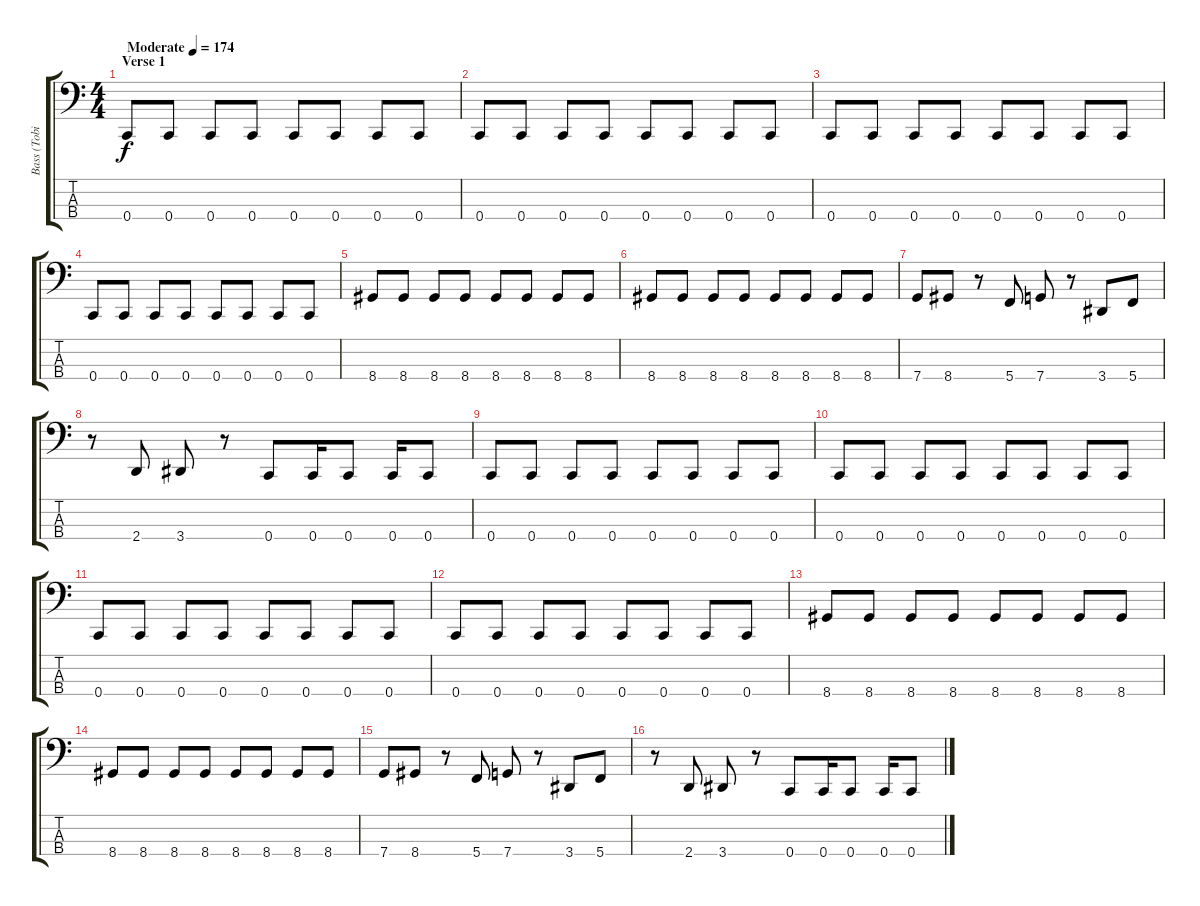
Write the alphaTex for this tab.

\track ("Bass (Tobi)" "Bass (Tobi") {instrument electricbassfinger}
\staff {score tabs}
\tuning (F2 C2 G1 C1) {hide}
\ts (4 4)
\section ("" "Verse 1")
\tempo (174 "Moderate")
\clef f4
\ks c
0.4.8{dy f instrument electricbassfinger} 0.4.8 0.4.8 0.4.8 0.4.8 0.4.8 0.4.8 0.4.8 |
0.4.8 0.4.8 0.4.8 0.4.8 0.4.8 0.4.8 0.4.8 0.4.8 |
0.4.8 0.4.8 0.4.8 0.4.8 0.4.8 0.4.8 0.4.8 0.4.8 |
0.4.8 0.4.8 0.4.8 0.4.8 0.4.8 0.4.8 0.4.8 0.4.8 |
8.4.8 8.4.8 8.4.8 8.4.8 8.4.8 8.4.8 8.4.8 8.4.8 |
8.4.8 8.4.8 8.4.8 8.4.8 8.4.8 8.4.8 8.4.8 8.4.8 |
7.4.8 8.4.8 r.8 5.4.8 7.4.8 r.8 3.4.8 5.4.8 |
r.8 2.4.8 3.4.8 r.8 0.4.8 0.4.16 0.4.8 0.4.16 0.4.8 |
0.4.8 0.4.8 0.4.8 0.4.8 0.4.8 0.4.8 0.4.8 0.4.8 |
0.4.8 0.4.8 0.4.8 0.4.8 0.4.8 0.4.8 0.4.8 0.4.8 |
0.4.8 0.4.8 0.4.8 0.4.8 0.4.8 0.4.8 0.4.8 0.4.8 |
0.4.8 0.4.8 0.4.8 0.4.8 0.4.8 0.4.8 0.4.8 0.4.8 |
8.4.8 8.4.8 8.4.8 8.4.8 8.4.8 8.4.8 8.4.8 8.4.8 |
8.4.8 8.4.8 8.4.8 8.4.8 8.4.8 8.4.8 8.4.8 8.4.8 |
7.4.8 8.4.8 r.8 5.4.8 7.4.8 r.8 3.4.8 5.4.8 |
r.8 2.4.8 3.4.8 r.8 0.4.8 0.4.16 0.4.8 0.4.16 0.4.8
